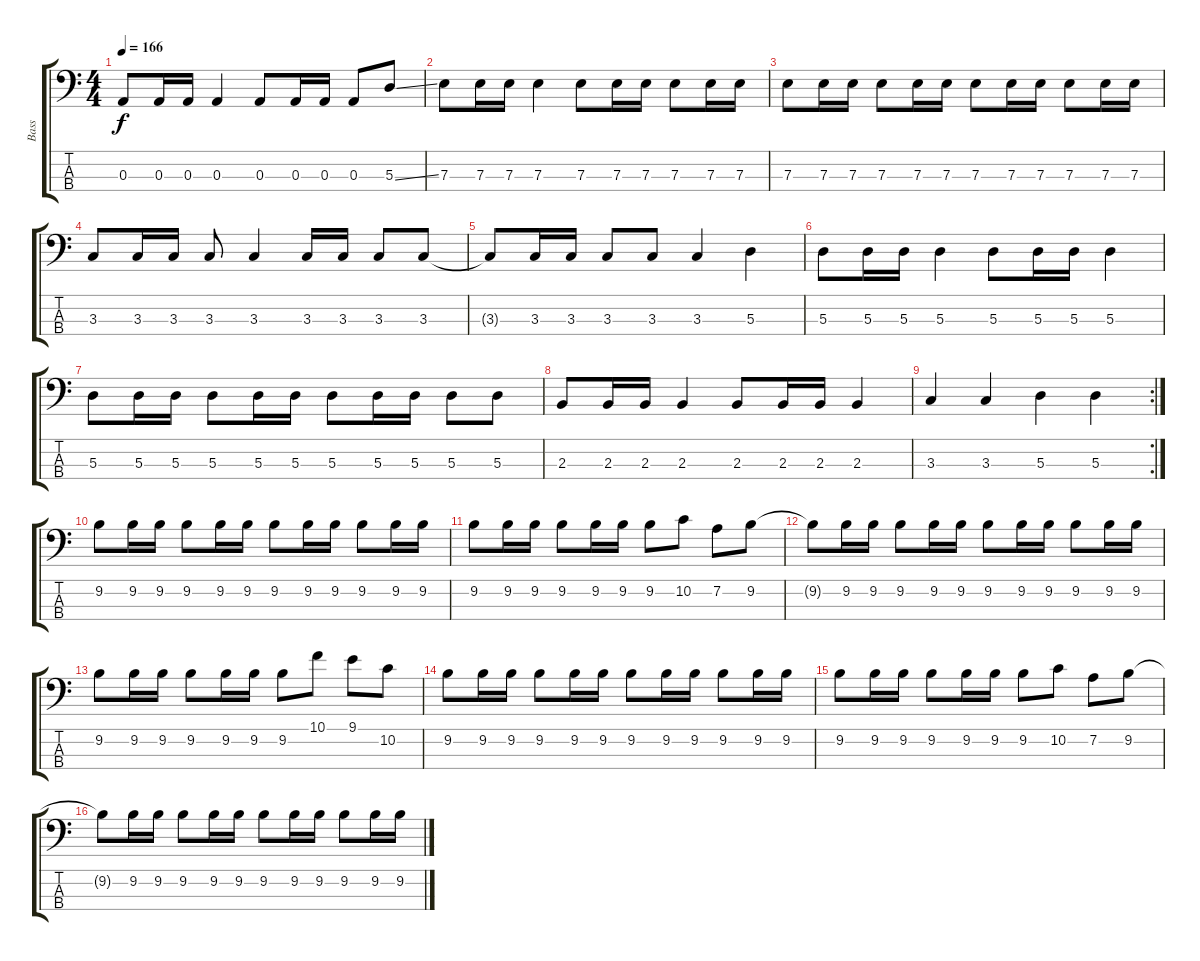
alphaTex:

\track ("Bass" "Bass") {instrument electricbassfinger}
\staff {score tabs}
\tuning (G2 D2 A1 E1) {hide}
\ts (4 4)
\tempo 166
\clef f4
\ks c
0.3.8{dy f} 0.3.16 0.3.16 0.3.4 0.3.8 0.3.16 0.3.16 0.3.8 5.3{ss}.8 |
7.3.8 7.3.16 7.3.16 7.3.4 7.3.8 7.3.16 7.3.16 7.3.8 7.3.16 7.3.16 |
7.3.8 7.3.16 7.3.16 7.3.8 7.3.16 7.3.16 7.3.8 7.3.16 7.3.16 7.3.8 7.3.16 7.3.16 |
3.3.8 3.3.16 3.3.16 3.3.8 3.3.4 3.3.16 3.3.16 3.3.8 3.3.8 |
3.3{t}.8 3.3.16 3.3.16 3.3.8 3.3.8 3.3.4 5.3.4 |
5.3.8 5.3.16 5.3.16 5.3.4 5.3.8 5.3.16 5.3.16 5.3.4 |
5.3.8 5.3.16 5.3.16 5.3.8 5.3.16 5.3.16 5.3.8 5.3.16 5.3.16 5.3.8 5.3.8 |
2.3.8 2.3.16 2.3.16 2.3.4 2.3.8 2.3.16 2.3.16 2.3.4 |
\rc 2
3.3.4 3.3.4 5.3.4 5.3.4 |
9.2.8 9.2.16 9.2.16 9.2.8 9.2.16 9.2.16 9.2.8 9.2.16 9.2.16 9.2.8 9.2.16 9.2.16 |
9.2.8 9.2.16 9.2.16 9.2.8 9.2.16 9.2.16 9.2.8 10.2.8 7.2.8 9.2.8 |
9.2{t}.8 9.2.16 9.2.16 9.2.8 9.2.16 9.2.16 9.2.8 9.2.16 9.2.16 9.2.8 9.2.16 9.2.16 |
9.2.8 9.2.16 9.2.16 9.2.8 9.2.16 9.2.16 9.2.8 10.1.8 9.1.8 10.2.8 |
9.2.8 9.2.16 9.2.16 9.2.8 9.2.16 9.2.16 9.2.8 9.2.16 9.2.16 9.2.8 9.2.16 9.2.16 |
9.2.8 9.2.16 9.2.16 9.2.8 9.2.16 9.2.16 9.2.8 10.2.8 7.2.8 9.2.8 |
9.2{t}.8 9.2.16 9.2.16 9.2.8 9.2.16 9.2.16 9.2.8 9.2.16 9.2.16 9.2.8 9.2.16 9.2.16
